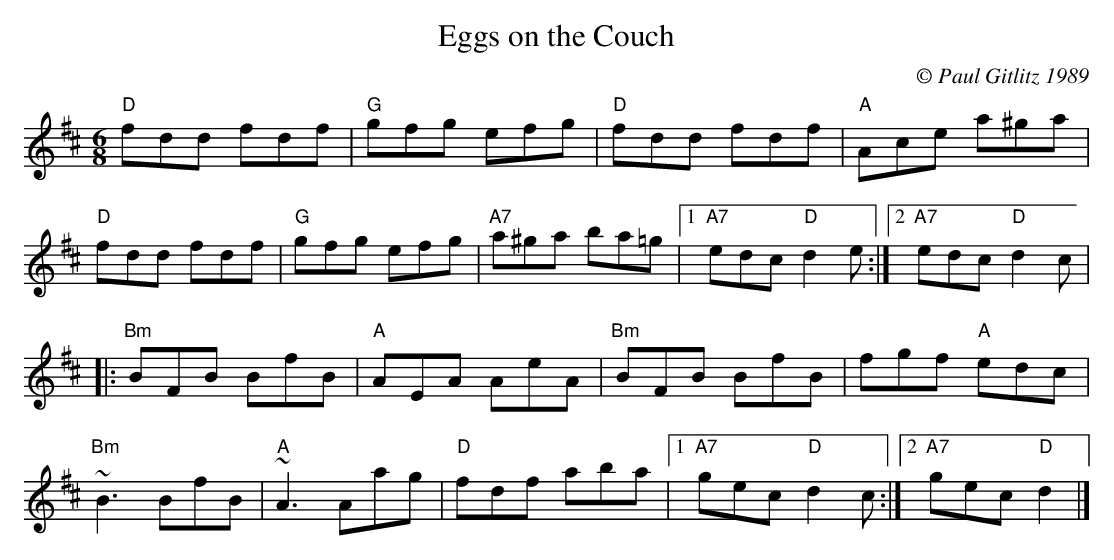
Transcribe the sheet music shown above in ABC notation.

X:1
T:Eggs on the Couch
M:6/8
L:1/8
C:© Paul Gitlitz 1989
K:D
"D"fdd fdf|"G"gfg efg|"D"fdd fdf|"A"Ace a^ga|!
"D"fdd fdf|"G"gfg efg|"A7"a^ga  ba=g|1"A7"edc "D"d2e:|2"A7"edc "D"d2c|!
|:"Bm"BFB BfB|"A"AEA  AeA|"Bm"BFB BfB|fgf "A"edc|!
"Bm" ~B3 BfB|"A" ~A3 Aag|"D"fdf aba|1"A7"gec "D"d2c:|2"A7"gec "D"d2|]
